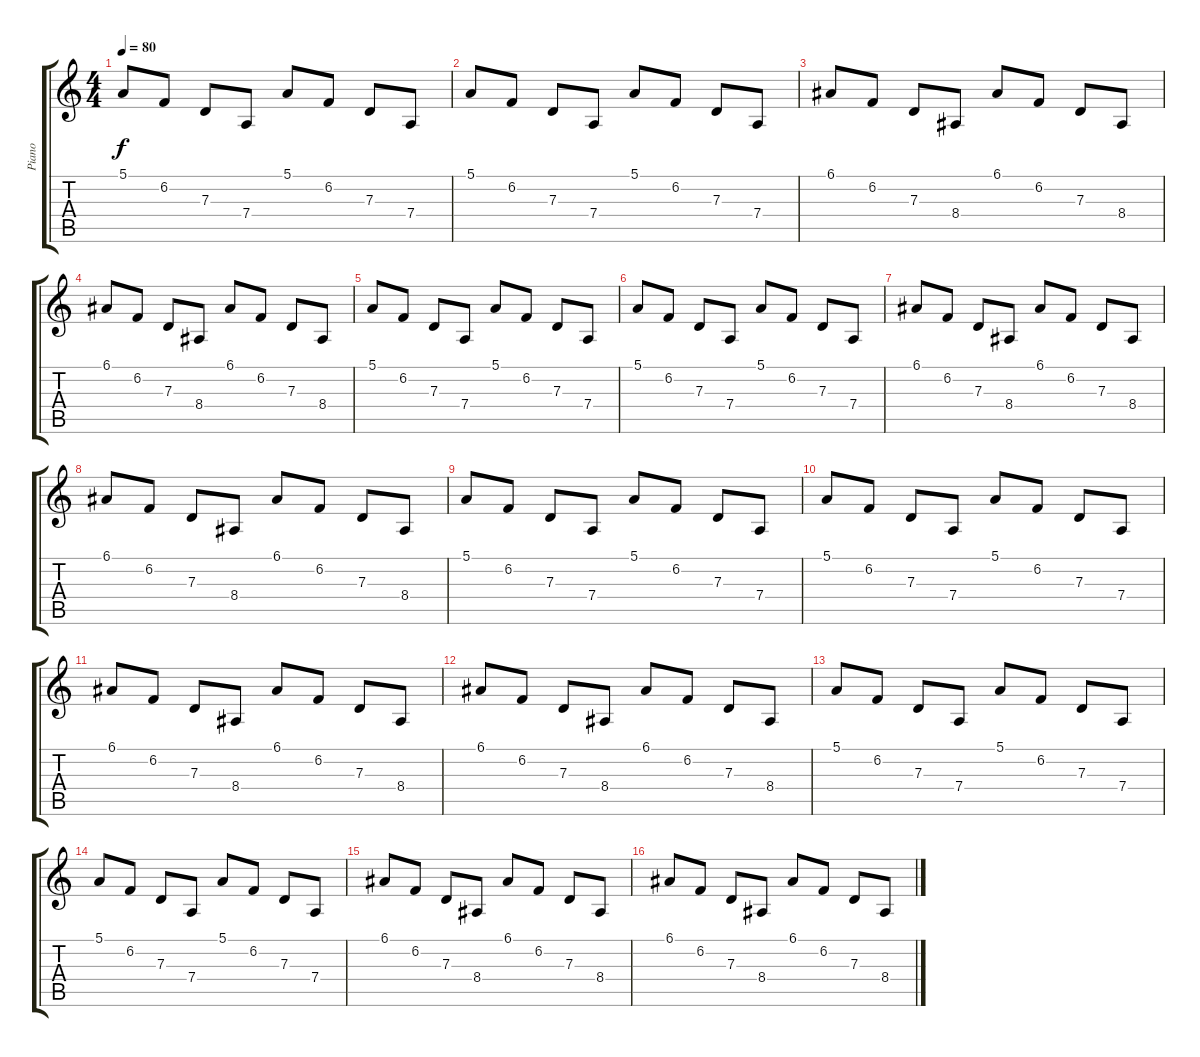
\track ("Piano" "Piano") {instrument acousticgrandpiano}
\staff {score tabs}
\tuning (E4 B3 G3 D3 A2 E2) {hide}
\ts (4 4)
\tempo 80
\clef g2
\ks c
5.1.8{dy f} 6.2.8 7.3.8 7.4.8 5.1.8 6.2.8 7.3.8 7.4.8 |
5.1.8 6.2.8 7.3.8 7.4.8 5.1.8 6.2.8 7.3.8 7.4.8 |
6.1.8 6.2.8 7.3.8 8.4.8 6.1.8 6.2.8 7.3.8 8.4.8 |
6.1.8 6.2.8 7.3.8 8.4.8 6.1.8 6.2.8 7.3.8 8.4.8 |
5.1.8 6.2.8 7.3.8 7.4.8 5.1.8 6.2.8 7.3.8 7.4.8 |
5.1.8 6.2.8 7.3.8 7.4.8 5.1.8 6.2.8 7.3.8 7.4.8 |
6.1.8 6.2.8 7.3.8 8.4.8 6.1.8 6.2.8 7.3.8 8.4.8 |
6.1.8 6.2.8 7.3.8 8.4.8 6.1.8 6.2.8 7.3.8 8.4.8 |
5.1.8 6.2.8 7.3.8 7.4.8 5.1.8 6.2.8 7.3.8 7.4.8 |
5.1.8 6.2.8 7.3.8 7.4.8 5.1.8 6.2.8 7.3.8 7.4.8 |
6.1.8 6.2.8 7.3.8 8.4.8 6.1.8 6.2.8 7.3.8 8.4.8 |
6.1.8 6.2.8 7.3.8 8.4.8 6.1.8 6.2.8 7.3.8 8.4.8 |
5.1.8 6.2.8 7.3.8 7.4.8 5.1.8 6.2.8 7.3.8 7.4.8 |
5.1.8 6.2.8 7.3.8 7.4.8 5.1.8 6.2.8 7.3.8 7.4.8 |
6.1.8 6.2.8 7.3.8 8.4.8 6.1.8 6.2.8 7.3.8 8.4.8 |
6.1.8 6.2.8 7.3.8 8.4.8 6.1.8 6.2.8 7.3.8 8.4.8
